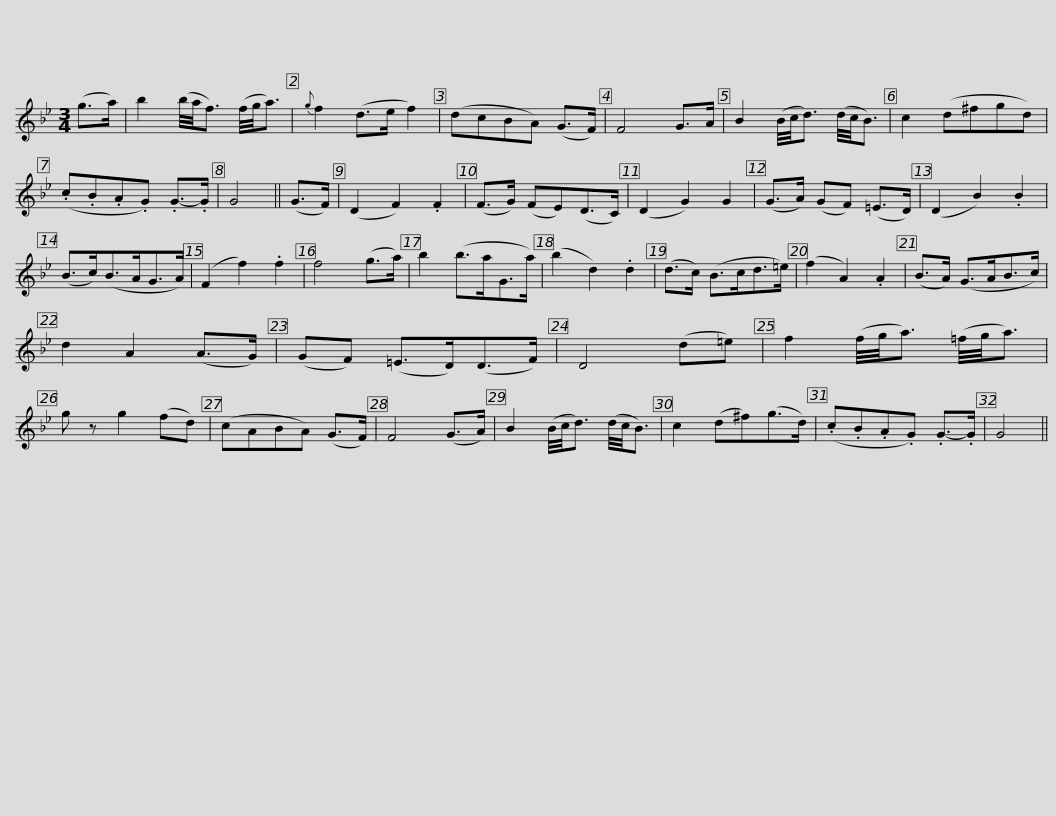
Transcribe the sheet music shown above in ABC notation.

X:1
L:1/8
M:3/4
I:linebreak $
K:Gmin
V:1 treble
V:1
 (g>a) | b2 (b/4a/4f3/2) (f/4g/4a3/2) |{g} f2 (d>e f2) | (dcBA) (G>F) | F4 G>A | %5
 B2 (B/4c/4d3/2) (d/4c/4B3/2) | c2 (d^fgd) |$ (.c.B.A.G) .G->.G | G4 || (G>F) | %10
 (D2 F2) .F2 | (F>G) (FE)(D>C) | (D2 G2) G2 | (G>A) (GF) (=E>D) | (D2 B2) .B2 | %15
 (B>c)(B>AG>A) |$ (F2 f2) .f2 | f4 (g>a) | b2 (b>aG>a) | (b2 d2) .d2 | %20
 (d>c) (B>cd>=e) | (f2 A2) .A2 | (B>A) (G>AB>c) | d2 A2 (A>G) |$ (GF) (=E>D)(D>F) | %25
 D4 (d=e) | f2 (f/4g/4a3/2) (=f/4g/4a3/2) | g z g2 (fd) | (cABA) (G>F) | F4 (G>A) | %30
 B2 (B/4c/4d3/2) (d/4c/4B3/2) |$ c2 (d^f)(g>d) | (.c.B.A.G) .G->.G | G4 || %34
